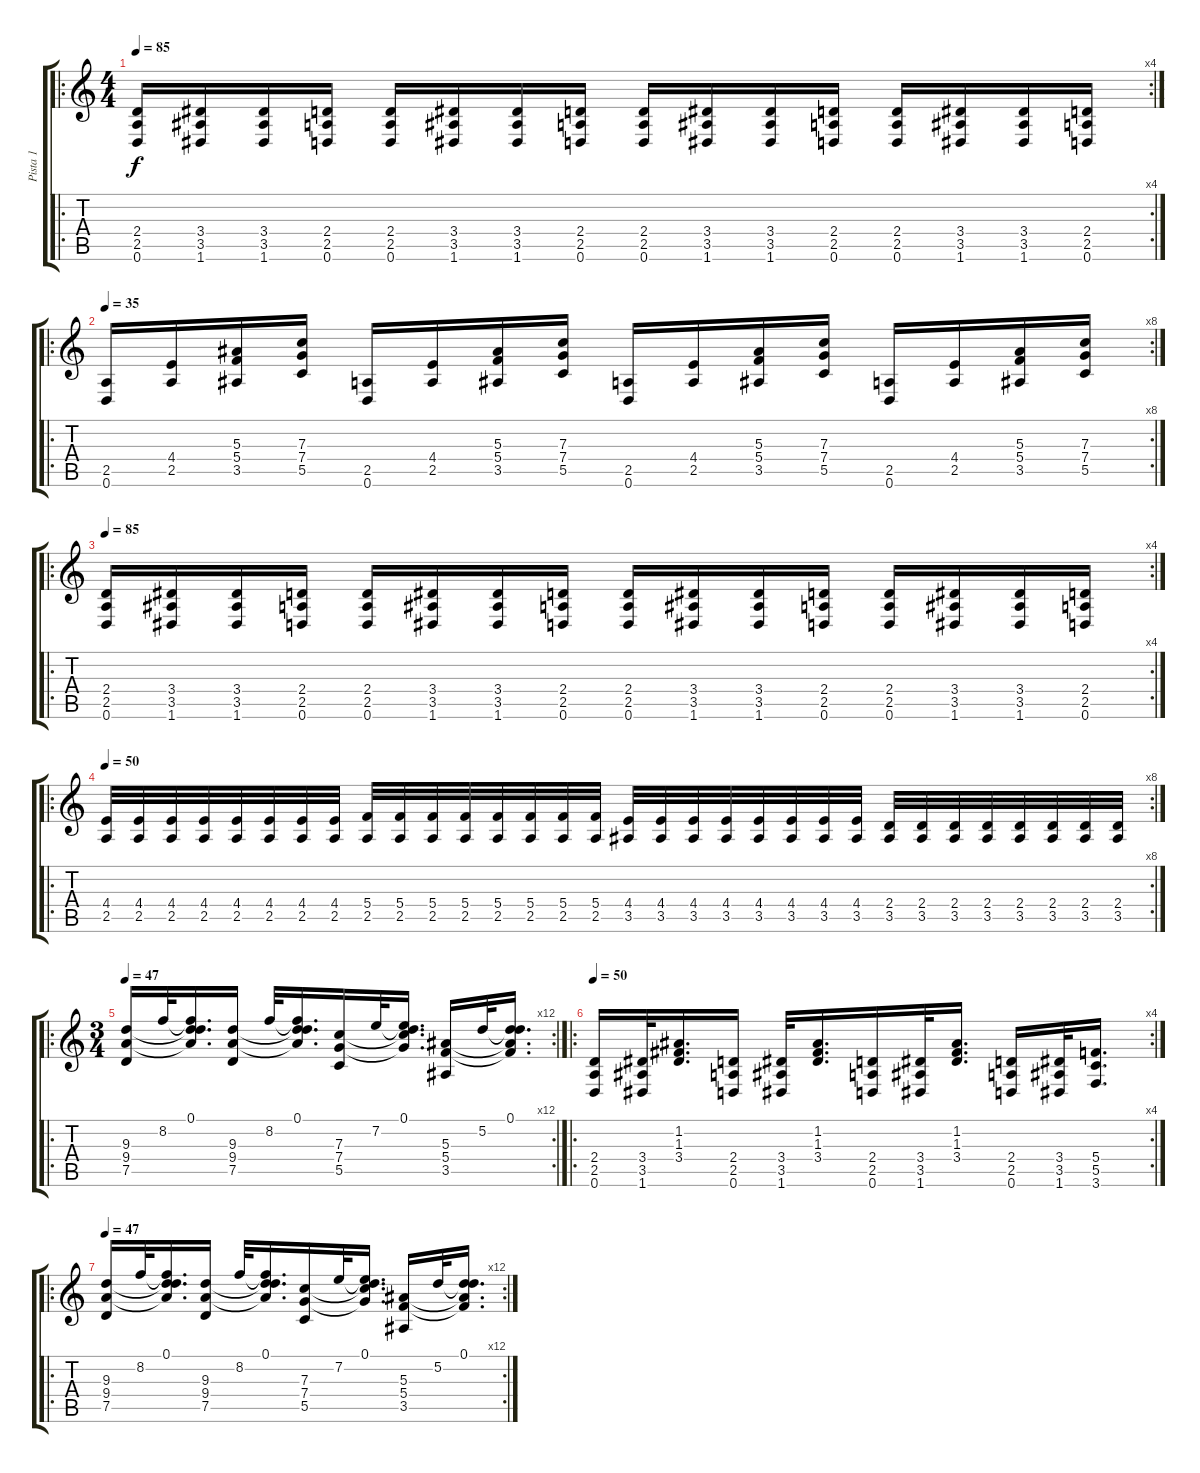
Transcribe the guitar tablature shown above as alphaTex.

\track ("Pista 1" "Pista 1") {instrument distortionguitar}
\staff {score tabs}
\tuning (D4 A3 F3 C3 G2 D2) {hide}
\ro
\rc 4
\ts (4 4)
\tempo 85
\clef g2
\ks c
(2.4 2.5 0.6).16{dy f} (3.4 3.5 1.6).16 (3.4 3.5 1.6).16 (2.4 2.5 0.6).16 (2.4 2.5 0.6).16 (3.4 3.5 1.6).16 (3.4 3.5 1.6).16 (2.4 2.5 0.6).16 (2.4 2.5 0.6).16 (3.4 3.5 1.6).16 (3.4 3.5 1.6).16 (2.4 2.5 0.6).16 (2.4 2.5 0.6).16 (3.4 3.5 1.6).16 (3.4 3.5 1.6).16 (2.4 2.5 0.6).16 |
\ro
\rc 8
\tempo 35
(2.5 0.6).16 (4.4 2.5).16 (5.3 5.4 3.5).16 (7.3 7.4 5.5).16 (2.5 0.6).16 (4.4 2.5).16 (5.3 5.4 3.5).16 (7.3 7.4 5.5).16 (2.5 0.6).16 (4.4 2.5).16 (5.3 5.4 3.5).16 (7.3 7.4 5.5).16 (2.5 0.6).16 (4.4 2.5).16 (5.3 5.4 3.5).16 (7.3 7.4 5.5).16 |
\ro
\rc 4
\tempo 85
(2.4 2.5 0.6).16 (3.4 3.5 1.6).16 (3.4 3.5 1.6).16 (2.4 2.5 0.6).16 (2.4 2.5 0.6).16 (3.4 3.5 1.6).16 (3.4 3.5 1.6).16 (2.4 2.5 0.6).16 (2.4 2.5 0.6).16 (3.4 3.5 1.6).16 (3.4 3.5 1.6).16 (2.4 2.5 0.6).16 (2.4 2.5 0.6).16 (3.4 3.5 1.6).16 (3.4 3.5 1.6).16 (2.4 2.5 0.6).16 |
\ro
\rc 8
\tempo 50
(4.4 2.5).32 (4.4 2.5).32 (4.4 2.5).32 (4.4 2.5).32 (4.4 2.5).32 (4.4 2.5).32 (4.4 2.5).32 (4.4 2.5).32 (5.4 2.5).32 (5.4 2.5).32 (5.4 2.5).32 (5.4 2.5).32 (5.4 2.5).32 (5.4 2.5).32 (5.4 2.5).32 (5.4 2.5).32 (4.4 3.5).32 (4.4 3.5).32 (4.4 3.5).32 (4.4 3.5).32 (4.4 3.5).32 (4.4 3.5).32 (4.4 3.5).32 (4.4 3.5).32 (2.4 3.5).32 (2.4 3.5).32 (2.4 3.5).32 (2.4 3.5).32 (2.4 3.5).32 (2.4 3.5).32 (2.4 3.5).32 (2.4 3.5).32 |
\ro
\rc 12
\ts (3 4)
\tempo 47
(9.3 9.4 7.5).16 8.2.32 (0.1 8.2{t} 9.3{t} 9.4{t}).16{d} (9.3 9.4 7.5).16 8.2.32 (0.1 8.2{t} 9.3{t} 9.4{t}).16{d} (7.3 7.4 5.5).16 7.2.32 (0.1 7.2{t} 7.3{t} 7.4{t}).16{d} (5.3 5.4 3.5).16 5.2.32 (0.1 5.2{t} 5.3{t} 5.4{t}).16{d} |
\ro
\rc 4
\tempo 50
(2.4 2.5 0.6).16 (3.4 3.5 1.6).32 (1.2 1.3 3.4).16{d} (2.4 2.5 0.6).16 (3.4 3.5 1.6).32 (1.2 1.3 3.4).16{d} (2.4 2.5 0.6).16 (3.4 3.5 1.6).32 (1.2 1.3 3.4).16{d} (2.4 2.5 0.6).16 (3.4 3.5 1.6).32 (5.4 5.5 3.6).16{d} |
\ro
\rc 12
\tempo 47
(9.3 9.4 7.5).16 8.2.32 (0.1 8.2{t} 9.3{t} 9.4{t}).16{d} (9.3 9.4 7.5).16 8.2.32 (0.1 8.2{t} 9.3{t} 9.4{t}).16{d} (7.3 7.4 5.5).16 7.2.32 (0.1 7.2{t} 7.3{t} 7.4{t}).16{d} (5.3 5.4 3.5).16 5.2.32 (0.1 5.2{t} 5.3{t} 5.4{t}).16{d}
